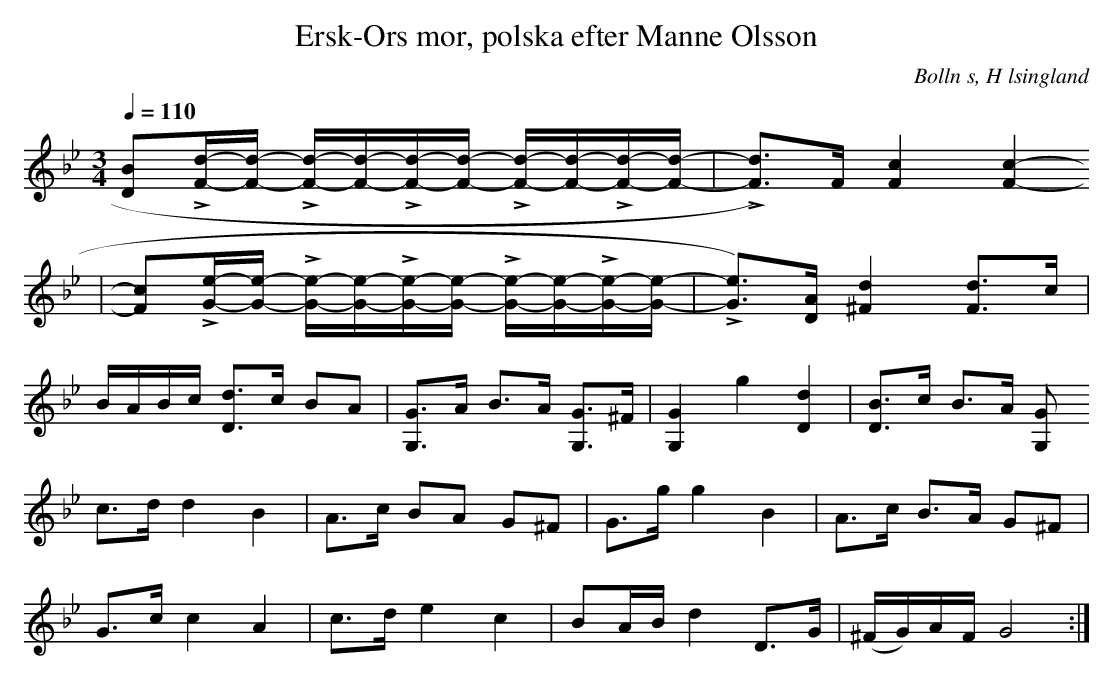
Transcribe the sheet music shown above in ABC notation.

X:1
T: Ersk-Ors mor, polska efter Manne Olsson
O:Bolln s, H lsingland
M:3/4
L:1/8
Q:1/4=110
K:Gm
[D B]L[F/d/]-[F/d/] - L[F/d/]-[F/d/]-L[F/d/]-[F/d/] - L[F/d/]-[F/d/]-L[F/d/]-[F/d/]-| L[F d])>F [-F2 c2] [F2 c2]-
|[F c]L[G/e/]-[G/e/] - L[G/e/]-[G/e/]-L[G/e/]-[G/e/] - L[G/e/]-[G/e/]-L[G/e/]-[G/e/]-| L[Ge])>[D A] [^F2 d2] [F d]>c|
B/A/B/c/ [D d]>c BA|[G, G]>A B>A [G, G]>^F|[G,2 G2] g2 [D2 d2]|[D B]>c B>A [G, G]
c>d    d2       B2           | A>c    BA       G^F       | G>g    g2 B2     | A>c         B>A G^F  |
G>c    c2       A2           | c>d    e2       c2        | BA/B/  d2 D>G   | (^F/G/)A/F/ G4      :|
